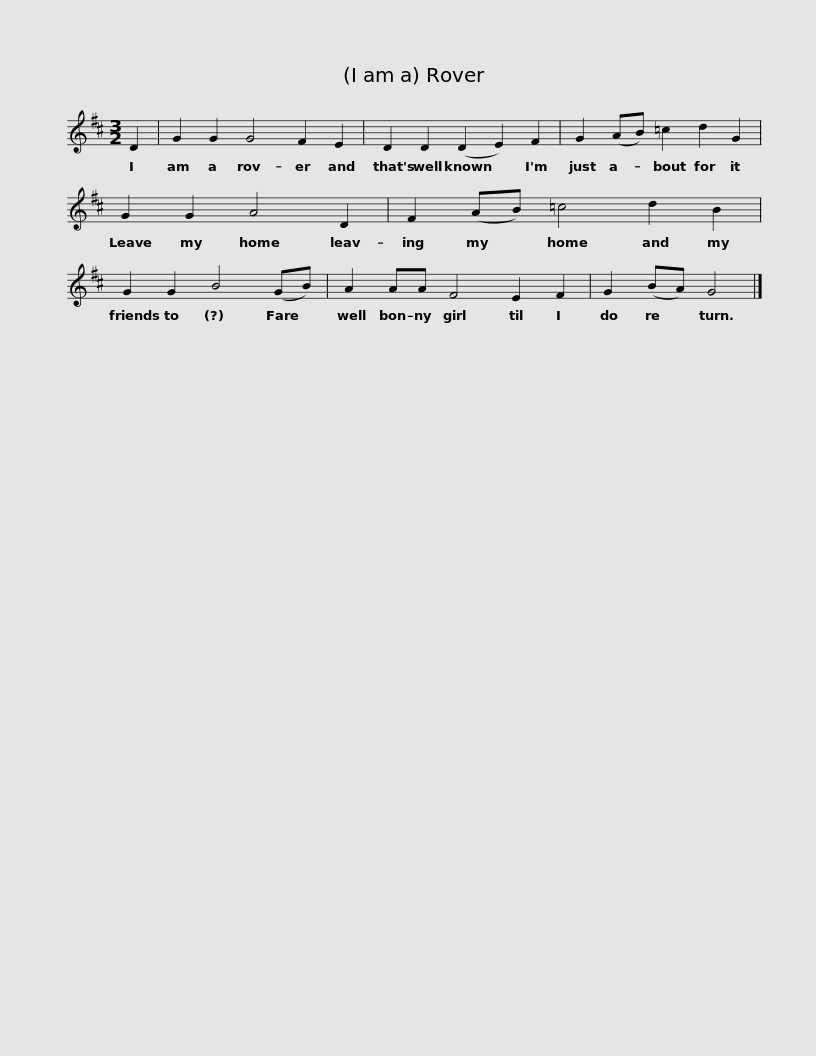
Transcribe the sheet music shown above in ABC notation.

X:1
L:1/8
M:3/2
I:linebreak $
K:D
V:1 treble
V:1
 D2 | G2 G2 G4 F2 E2 | D2 D2 (D2 E2) F2 | G2 (AB) =c2 d2 G2 | G2 G2 A4 D2 |$ %5
 F2 (AB) =c4 d2 B2 | G2 G2 B4 (GB) | A2 AA F4 E2 F2 | G2 (BA) G4 |] %9
